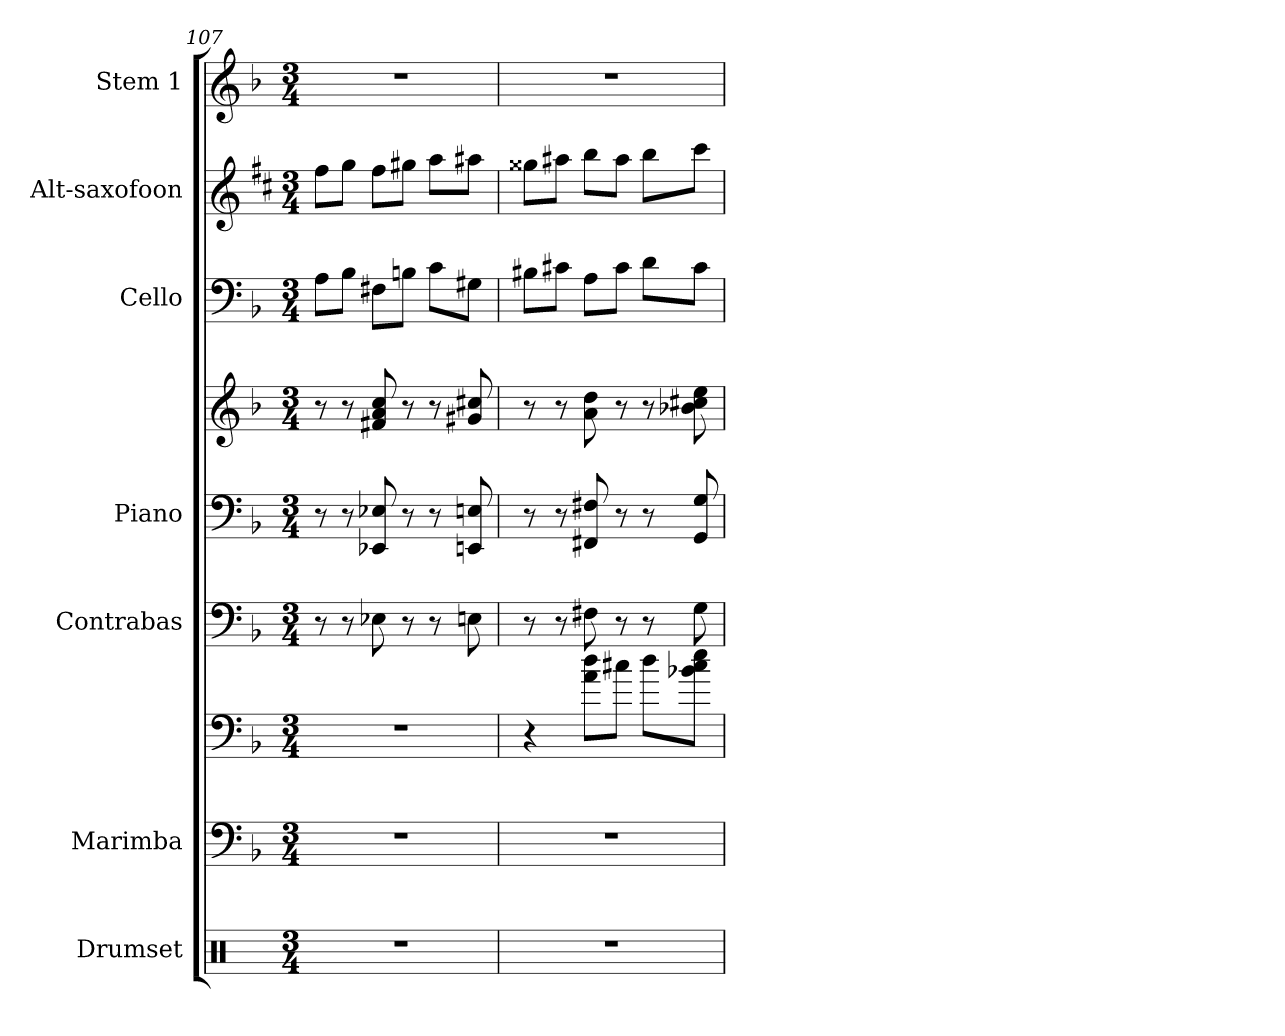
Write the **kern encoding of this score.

**kern	**kern	**kern	**kern	**kern	**kern	**kern	**kern	**kern
*part7	*part6	*part6	*part5	*part4	*part4	*part3	*part2	*part1
*staff9	*staff8	*staff7	*staff6	*staff5	*staff4	*staff3	*staff2	*staff1
*I"Drumset	*I"Marimba	*	*I"Contrabas	*I"Piano	*	*I"Cello	*I"Alt-saxofoon	*I"Stem 1
*I'D. set	*I'Mrm.	*	*I'Ca. Bs.	*I'Pno.	*	*	*I'A. Sax.	*I'Stm. 1
!!LO:PB:g=z
*clefX	*clefF4	*clefF4	*clefF4	*clefF4	*clefG2	*clefF4	*clefG2	*clefG2
*	*	*	*ITrd7c12	*	*	*	*ITrd5c9	*
*k[]	*k[b-]	*k[b-]	*k[b-]	*k[b-]	*k[b-]	*k[b-]	*k[b-]	*k[b-]
*M3/4	*M3/4	*M3/4	*M3/4	*M3/4	*M3/4	*M3/4	*M3/4	*M3/4
=107	=107	=107	=107	=107	=107	=107	=107	=107
2.r	2.r	2.r	8r	8r	8r	8A\L	8a\L	2.r
.	.	.	8r	8r	8r	8B-\J	8b-\J	.
.	.	.	8EE-X\	8EE-X/ 8E-X/	8f#X/ 8a/ 8cc/	8F#X\L	8a\L	.
.	.	.	8r	8r	8r	8Bn\J	8bn\J	.
.	.	.	8r	8r	8r	8c\L	8cc\L	.
.	.	.	8EEn\	8EEn/ 8En/	8g#X/ 8cc#X/	8G#X\J	8cc#X\J	.
=108	=108	=108	=108	=108	=108	=108	=108	=108
2.r	2.r	4r	8r	8r	8r	8B#X\L	8b#X\L	2.r
.	.	.	8r	8r	8r	8c#X\J	8cc#X\J	.
.	.	8a\ 8dd\L	8FF#X\	8FF#X/ 8F#X/	8a\ 8dd\	8A\L	8dd\L	.
.	.	8cc#X\J	8r	8r	8r	8c#\J	8cc#\J	.
.	.	8dd\L	8r	8r	8r	8d\L	8dd\L	.
.	.	8b-X\ 8cc#\ 8ee\J	8GG\	8GG/ 8G/	8b-X\ 8cc#X\ 8ee\	8c#\J	8ee\J	.
=	=	=	=	=	=	=	=	=
*-	*-	*-	*-	*-	*-	*-	*-	*-
